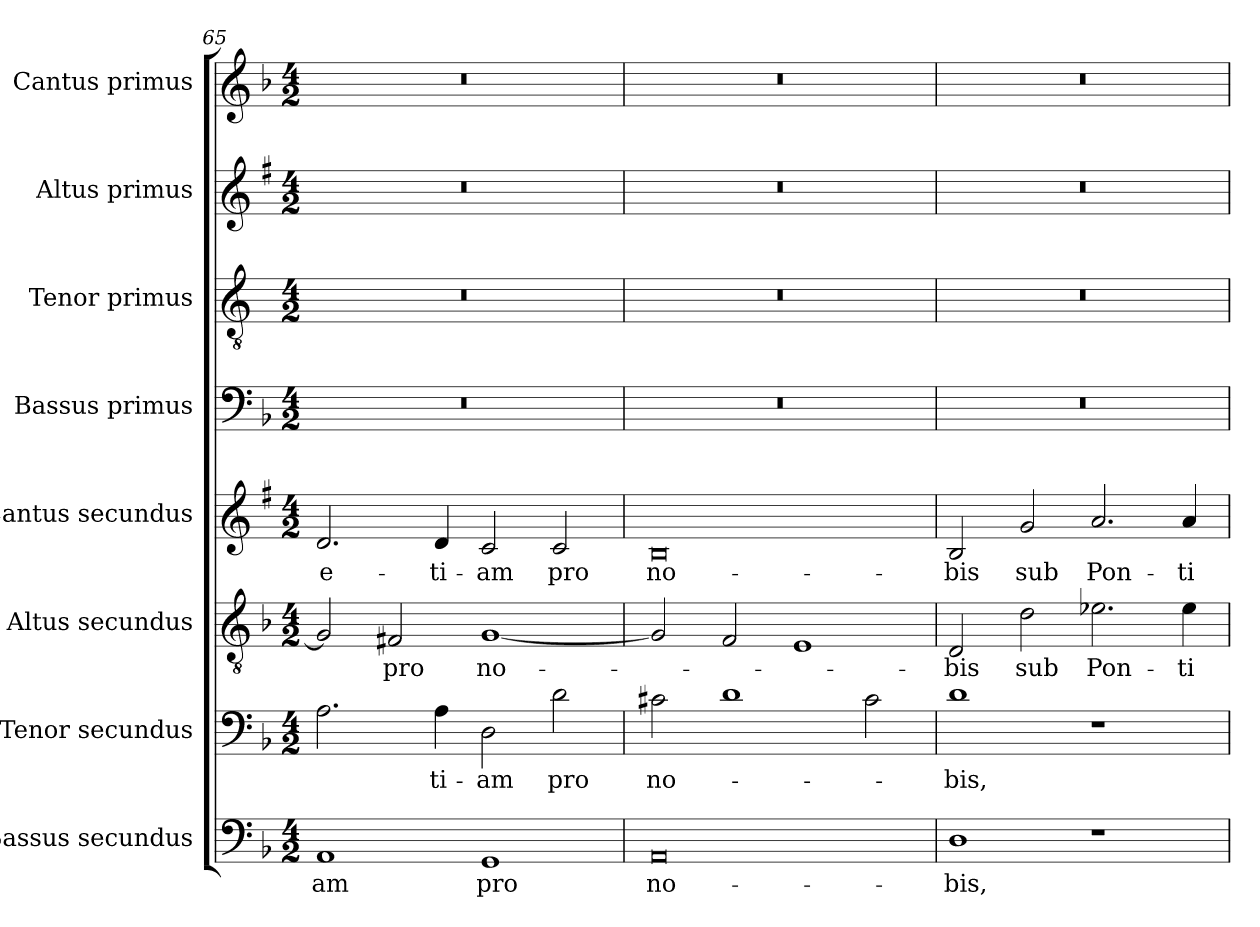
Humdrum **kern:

**kern	**text	**kern	**text	**kern	**text	**kern	**text	**kern	**kern	**kern	**kern
*part8	*part8	*part7	*part7	*part6	*part6	*part5	*part5	*part4	*part3	*part2	*part1
*staff8	*staff8	*staff7	*staff7	*staff6	*staff6	*staff5	*staff5	*staff4	*staff3	*staff2	*staff1
*I"Bassus secundus	*	*I"Tenor secundus	*	*I"Altus secundus	*	*I"Cantus secundus	*	*I"Bassus primus	*I"Tenor primus	*I"Altus primus	*I"Cantus primus
*I'B2	*	*I'T2	*	*I'A2	*	*I'C2	*	*I'B1	*I'T1	*I'A1	*I'C1
*clefF4	*	*clefF4	*	*clefGv2	*	*clefG2	*	*clefF4	*clefGv2	*clefG2	*clefG2
*	*	*	*	*	*	*ITrd1c2	*	*	*ITrd4c7	*ITrd1c2	*
*k[b-]	*	*k[b-]	*	*k[b-]	*	*k[b-]	*	*k[b-]	*k[b-]	*k[b-]	*k[b-]
*F:	*	*F:	*	*F:	*	*F:	*	*F:	*F:	*F:	*F:
*M4/2	*	*M4/2	*	*M4/2	*	*M4/2	*	*M4/2	*M4/2	*M4/2	*M4/2
=65	=65	=65	=65	=65	=65	=65	=65	=65	=65	=65	=65
!	!LO:LY:b	!	!	!	!	!	!LO:LY:b	!	!	!	!
1AA	-am	2.A\	.	2G/]	.	2.c/	e-	0r	0r	0r	0r
!	!	!	!	!	!LO:LY:b	!	!	!	!	!	!
.	.	.	.	2F#X/	pro	.	.	.	.	.	.
!	!	!	!LO:LY:b	!	!	!	!LO:LY:b	!	!	!	!
.	.	4A\	-ti-	.	.	4c/	-ti-	.	.	.	.
!	!LO:LY:b	!	!LO:LY:b	!	!LO:LY:b	!	!LO:LY:b	!	!	!	!
1GG	pro	2D\	-am	[1G	no-	2B-/	-am	.	.	.	.
!	!	!	!LO:LY:b	!	!	!	!LO:LY:b	!	!	!	!
.	.	2d\	pro	.	.	2B-/	pro	.	.	.	.
=66	=66	=66	=66	=66	=66	=66	=66	=66	=66	=66	=66
!	!LO:LY:b	!	!LO:LY:b	!	!	!	!LO:LY:b	!	!	!	!
0AA	no-	2c#X\	no-	2G/]	.	0A	no-	0r	0r	0r	0r
.	.	1d	.	2F/	.	.	.	.	.	.	.
.	.	.	.	1E	.	.	.	.	.	.	.
.	.	2c#\	.	.	.	.	.	.	.	.	.
=67	=67	=67	=67	=67	=67	=67	=67	=67	=67	=67	=67
!	!LO:LY:b	!	!LO:LY:b	!	!LO:LY:b	!	!LO:LY:b	!	!	!	!
1D	-bis,	1d	-bis,	2D/	-bis	2A/	-bis	0r	0r	0r	0r
!	!	!	!	!	!LO:LY:b	!	!LO:LY:b	!	!	!	!
.	.	.	.	2d\	sub	2f/	sub	.	.	.	.
!	!	!	!	!	!LO:LY:b	!	!LO:LY:b	!	!	!	!
1r	.	1r	.	2.e-X\	Pon-	2.g/	Pon-	.	.	.	.
!	!	!	!	!	!LO:LY:b	!	!LO:LY:b	!	!	!	!
.	.	.	.	4e-\	-ti-	4g/	-ti-	.	.	.	.
=	=	=	=	=	=	=	=	=	=	=	=
*-	*-	*-	*-	*-	*-	*-	*-	*-	*-	*-	*-
